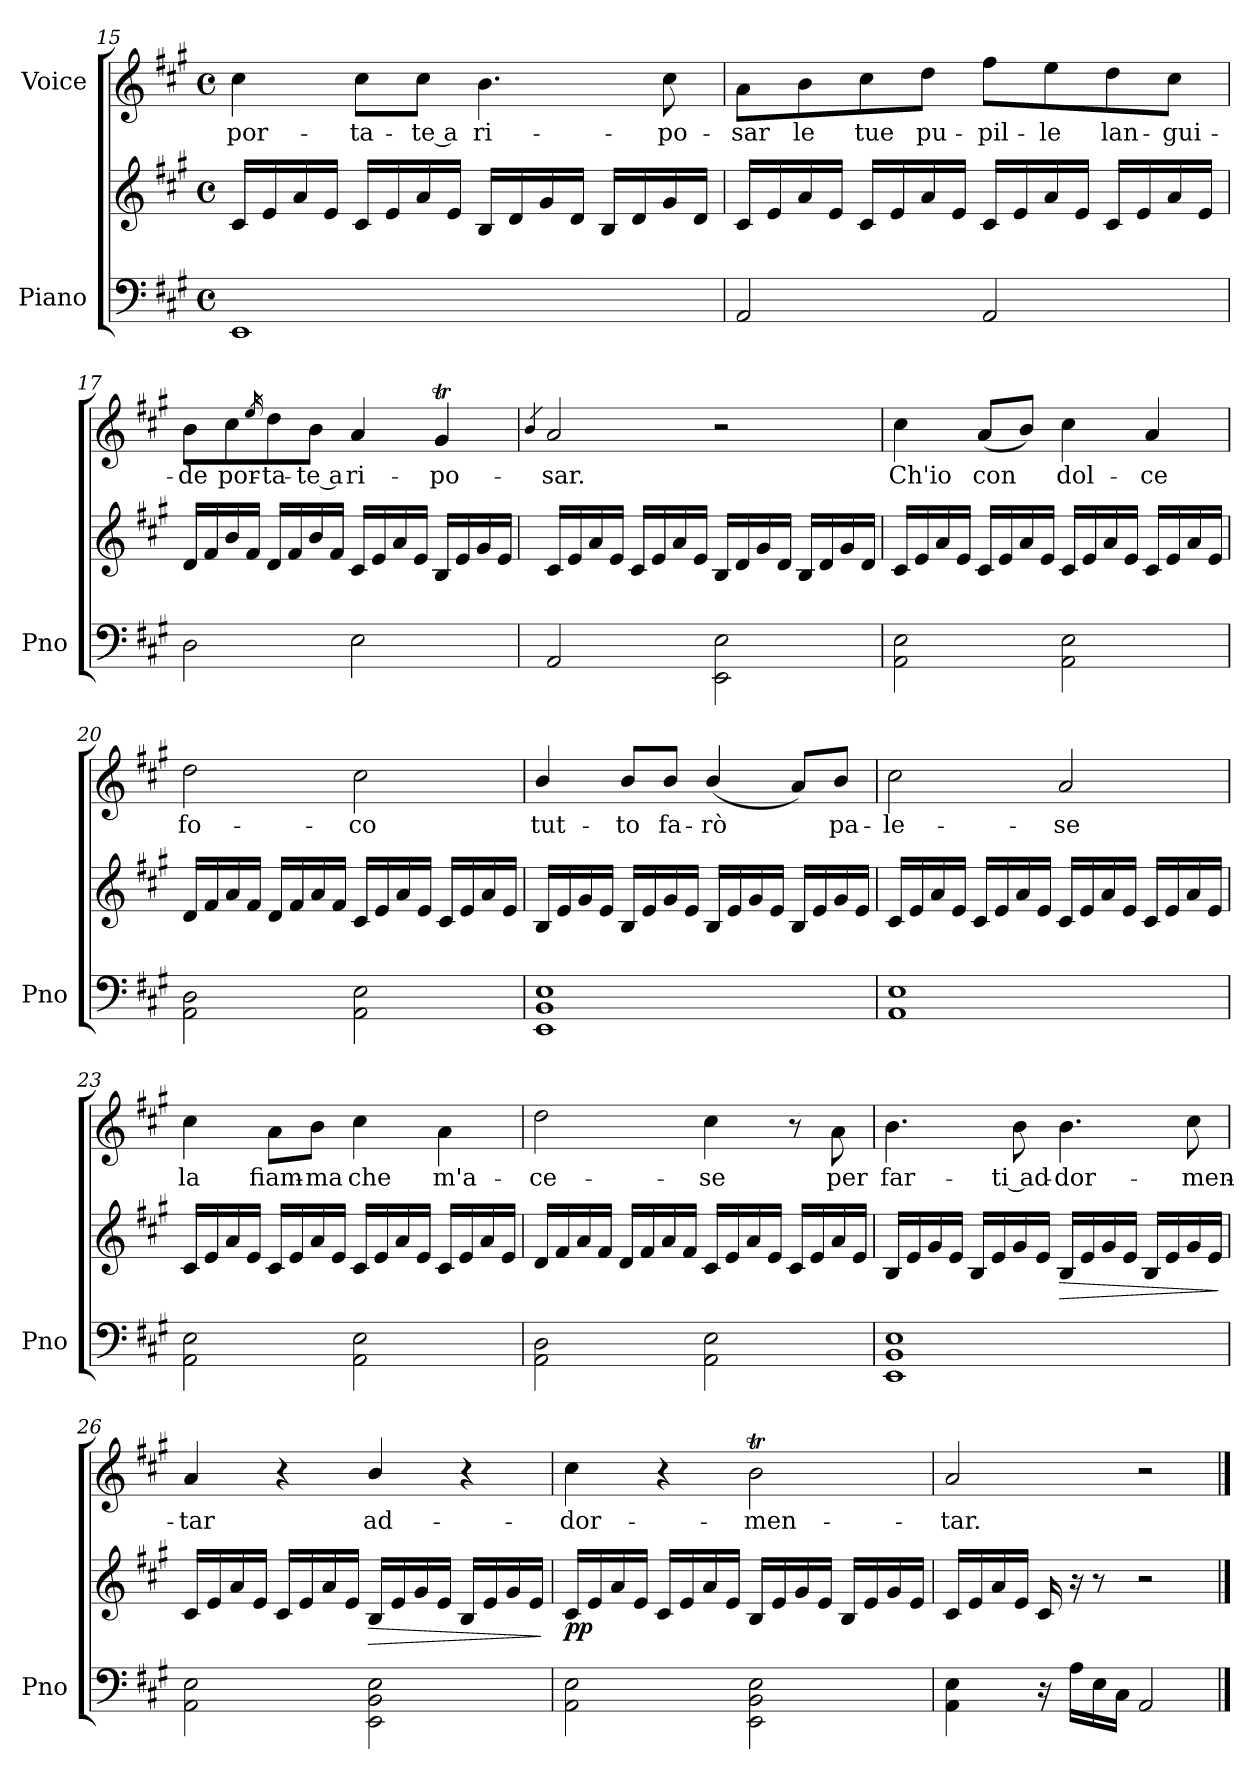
**kern	**kern	**dynam	**kern	**text
*part2	*part2	*part2	*part1	*part1
*staff3	*staff2	*staff2/3	*staff1	*staff1
*I"Piano	*	*	*I"Voice	*
*I'Pno	*	*	*	*
!!LO:PB:g=z
*clefF4	*clefG2	*	*clefG2	*
*k[f#c#g#]	*k[f#c#g#]	*	*k[f#c#g#]	*
*M4/4	*M4/4	*	*M4/4	*
*met(c)	*met(c)	*	*met(c)	*
=15	=15	=15	=15	=15
!	!	!	!	!LO:LY:b
1EE	16c#/LL	.	4cc#\	por-
.	16e/	.	.	.
.	16a/	.	.	.
.	16e/JJ	.	.	.
!	!	!	!	!LO:LY:b
.	16c#/LL	.	8cc#\L	-ta-
.	16e/	.	.	.
!	!	!	!	!LO:LY:b
.	16a/	.	8cc#\J	-te a
.	16e/JJ	.	.	.
!	!	!	!	!LO:LY:b
.	16B/LL	.	4.b\	ri-
.	16d/	.	.	.
.	16g#/	.	.	.
.	16d/JJ	.	.	.
.	16B/LL	.	.	.
.	16d/	.	.	.
!	!	!	!	!LO:LY:b
.	16g#/	.	8cc#\	-po-
.	16d/JJ	.	.	.
=16	=16	=16	=16	=16
!	!	!	!	!LO:LY:b
2AA/	16c#/LL	.	8a\L	-sar
.	16e/	.	.	.
!	!	!	!	!LO:LY:b
.	16a/	.	8b\	le
.	16e/JJ	.	.	.
!	!	!	!	!LO:LY:b
.	16c#/LL	.	8cc#\	tue
.	16e/	.	.	.
!	!	!	!	!LO:LY:b
.	16a/	.	8dd\J	pu-
.	16e/JJ	.	.	.
!	!	!	!	!LO:LY:b
2AA/	16c#/LL	.	8ff#\L	-pil-
.	16e/	.	.	.
!	!	!	!	!LO:LY:b
.	16a/	.	8ee\	-le
.	16e/JJ	.	.	.
!	!	!	!	!LO:LY:b
.	16c#/LL	.	8dd\	lan-
.	16e/	.	.	.
!	!	!	!	!LO:LY:b
.	16a/	.	8cc#\J	-gui-
.	16e/JJ	.	.	.
=17	=17	=17	=17	=17
!	!	!	!	!LO:LY:b
2D\	16d/LL	.	8b\L	-de
.	16f#/	.	.	.
!	!	!	!	!LO:LY:b
.	16b/	.	8cc#\	por-
.	16f#/JJ	.	.	.
.	.	.	16qee/	.
!	!	!	!	!LO:LY:b
.	16d/LL	.	8dd\	-ta-
.	16f#/	.	.	.
!	!	!	!	!LO:LY:b
.	16b/	.	8b\J	-te a
.	16f#/JJ	.	.	.
!	!	!	!	!LO:LY:b
2E\	16c#/LL	.	4a/	ri-
.	16e/	.	.	.
.	16a/	.	.	.
.	16e/JJ	.	.	.
!	!	!	!	!LO:LY:b
.	16B/LL	.	4g#t/	-po-
.	16e/	.	.	.
.	16g#/	.	.	.
.	16e/JJ	.	.	.
!!LO:LB:g=z
=18	=18	=18	=18	=18
.	.	.	4qb/	.
!	!	!	!	!LO:LY:b
2AA/	16c#/LL	.	2a/	-sar.
.	16e/	.	.	.
.	16a/	.	.	.
.	16e/JJ	.	.	.
.	16c#/LL	.	.	.
.	16e/	.	.	.
.	16a/	.	.	.
.	16e/JJ	.	.	.
2EE\ 2E\	16B/LL	.	2r	.
.	16d/	.	.	.
.	16g#/	.	.	.
.	16d/JJ	.	.	.
.	16B/LL	.	.	.
.	16d/	.	.	.
.	16g#/	.	.	.
.	16d/JJ	.	.	.
=19	=19	=19	=19	=19
!	!	!	!	!LO:LY:b
2AA\ 2E\	16c#/LL	.	4cc#\	Ch'io
.	16e/	.	.	.
.	16a/	.	.	.
.	16e/JJ	.	.	.
!	!	!	!	!LO:LY:b
.	16c#/LL	.	(<8a/L	con
.	16e/	.	.	.
.	16a/	.	8b/J)	.
.	16e/JJ	.	.	.
!	!	!	!	!LO:LY:b
2AA\ 2E\	16c#/LL	.	4cc#\	dol-
.	16e/	.	.	.
.	16a/	.	.	.
.	16e/JJ	.	.	.
!	!	!	!	!LO:LY:b
.	16c#/LL	.	4a/	-ce
.	16e/	.	.	.
.	16a/	.	.	.
.	16e/JJ	.	.	.
=20	=20	=20	=20	=20
!	!	!	!	!LO:LY:b
2AA\ 2D\	16d/LL	.	2dd\	fo-
.	16f#/	.	.	.
.	16a/	.	.	.
.	16f#/JJ	.	.	.
.	16d/LL	.	.	.
.	16f#/	.	.	.
.	16a/	.	.	.
.	16f#/JJ	.	.	.
!	!	!	!	!LO:LY:b
2AA\ 2E\	16c#/LL	.	2cc#\	-co
.	16e/	.	.	.
.	16a/	.	.	.
.	16e/JJ	.	.	.
.	16c#/LL	.	.	.
.	16e/	.	.	.
.	16a/	.	.	.
.	16e/JJ	.	.	.
!!LO:LB:g=z
=21	=21	=21	=21	=21
!	!	!	!	!LO:LY:b
1EE 1BB 1E	16B/LL	.	4b/	tut-
.	16e/	.	.	.
.	16g#/	.	.	.
.	16e/JJ	.	.	.
!	!	!	!	!LO:LY:b
.	16B/LL	.	8b/L	-to
.	16e/	.	.	.
!	!	!	!	!LO:LY:b
.	16g#/	.	8b/J	fa-
.	16e/JJ	.	.	.
!	!	!	!	!LO:LY:b
.	16B/LL	.	(<4b/	-rò
.	16e/	.	.	.
.	16g#/	.	.	.
.	16e/JJ	.	.	.
.	16B/LL	.	8a/L)	.
.	16e/	.	.	.
!	!	!	!	!LO:LY:b
.	16g#/	.	8b/J	pa-
.	16e/JJ	.	.	.
!!LO:LB:g=z
=22	=22	=22	=22	=22
!	!	!	!	!LO:LY:b
1AA 1E	16c#/LL	.	2cc#\	-le-
.	16e/	.	.	.
.	16a/	.	.	.
.	16e/JJ	.	.	.
.	16c#/LL	.	.	.
.	16e/	.	.	.
.	16a/	.	.	.
.	16e/JJ	.	.	.
!	!	!	!	!LO:LY:b
.	16c#/LL	.	2a/	-se
.	16e/	.	.	.
.	16a/	.	.	.
.	16e/JJ	.	.	.
.	16c#/LL	.	.	.
.	16e/	.	.	.
.	16a/	.	.	.
.	16e/JJ	.	.	.
=23	=23	=23	=23	=23
!	!	!	!	!LO:LY:b
2AA\ 2E\	16c#/LL	.	4cc#\	la
.	16e/	.	.	.
.	16a/	.	.	.
.	16e/JJ	.	.	.
!	!	!	!	!LO:LY:b
.	16c#/LL	.	8a\L	fiam-
.	16e/	.	.	.
!	!	!	!	!LO:LY:b
.	16a/	.	8b\J	-ma
.	16e/JJ	.	.	.
!	!	!	!	!LO:LY:b
2AA\ 2E\	16c#/LL	.	4cc#\	che
.	16e/	.	.	.
.	16a/	.	.	.
.	16e/JJ	.	.	.
!	!	!	!	!LO:LY:b
.	16c#/LL	.	4a\	m'a-
.	16e/	.	.	.
.	16a/	.	.	.
.	16e/JJ	.	.	.
=24	=24	=24	=24	=24
!	!	!	!	!LO:LY:b
2AA\ 2D\	16d/LL	.	2dd\	-ce-
.	16f#/	.	.	.
.	16a/	.	.	.
.	16f#/JJ	.	.	.
.	16d/LL	.	.	.
.	16f#/	.	.	.
.	16a/	.	.	.
.	16f#/JJ	.	.	.
!	!	!	!	!LO:LY:b
2AA\ 2E\	16c#/LL	.	4cc#\	-se
.	16e/	.	.	.
.	16a/	.	.	.
.	16e/JJ	.	.	.
.	16c#/LL	.	8r	.
.	16e/	.	.	.
!	!	!	!	!LO:LY:b
.	16a/	.	8a\	per
.	16e/JJ	.	.	.
!!LO:LB:g=z
=25	=25	=25	=25	=25
!	!	!	!	!LO:LY:b
1EE 1BB 1E	16B/LL	.	4.b\	far-
.	16e/	.	.	.
.	16g#/	.	.	.
.	16e/JJ	.	.	.
.	16B/LL	.	.	.
.	16e/	.	.	.
!	!	!	!	!LO:LY:b
.	16g#/	.	8b\	-ti ad-
.	16e/JJ	.	.	.
!	!	!LO:HP:b	!	!LO:LY:b
.	16B/LL	>	4.b\	-dor-
.	16e/	.	.	.
.	16g#/	.	.	.
.	16e/JJ	.	.	.
.	16B/LL	.	.	.
.	16e/	.	.	.
!	!	!	!	!LO:LY:b
.	16g#/	.	8cc#\	-men-
.	16e/JJ	.	.	.
.	.	]	.	.
!!LO:PB:g=z
=26	=26	=26	=26	=26
!	!	!	!	!LO:LY:b
2AA\ 2E\	16c#/LL	.	4a/	-tar
.	16e/	.	.	.
.	16a/	.	.	.
.	16e/JJ	.	.	.
.	16c#/LL	.	4r	.
.	16e/	.	.	.
.	16a/	.	.	.
.	16e/JJ	.	.	.
!	!	!LO:HP:b	!	!LO:LY:b
2EE\ 2BB\ 2E\	16B/LL	>	4b/	ad-
.	16e/	.	.	.
.	16g#/	.	.	.
.	16e/JJ	.	.	.
.	16B/LL	.	4r	.
.	16e/	.	.	.
.	16g#/	.	.	.
.	16e/JJ	.	.	.
.	.	]	.	.
=27	=27	=27	=27	=27
!	!	!LO:DY:b	!	!LO:LY:b
2AA\ 2E\	16c#/LL	pp	4cc#\	-dor-
.	16e/	.	.	.
.	16a/	.	.	.
.	16e/JJ	.	.	.
.	16c#/LL	.	4r	.
.	16e/	.	.	.
.	16a/	.	.	.
.	16e/JJ	.	.	.
!	!	!	!	!LO:LY:b
2EE\ 2BB\ 2E\	16B/LL	.	2bT\	-men-
.	16e/	.	.	.
.	16g#/	.	.	.
.	16e/JJ	.	.	.
.	16B/LL	.	.	.
.	16e/	.	.	.
.	16g#/	.	.	.
.	16e/JJ	.	.	.
=28	=28	=28	=28	=28
!	!	!	!	!LO:LY:b
4AA\ 4E\	16c#/LL	.	2a/	-tar.
.	16e/	.	.	.
.	16a/	.	.	.
.	16e/JJ	.	.	.
16r	16c#/	.	.	.
16A\LL	16r	.	.	.
16E\	8r	.	.	.
16C#\JJ	.	.	.	.
2AA/	2r	.	2r	.
==	==	==	==	==
*-	*-	*-	*-	*-
